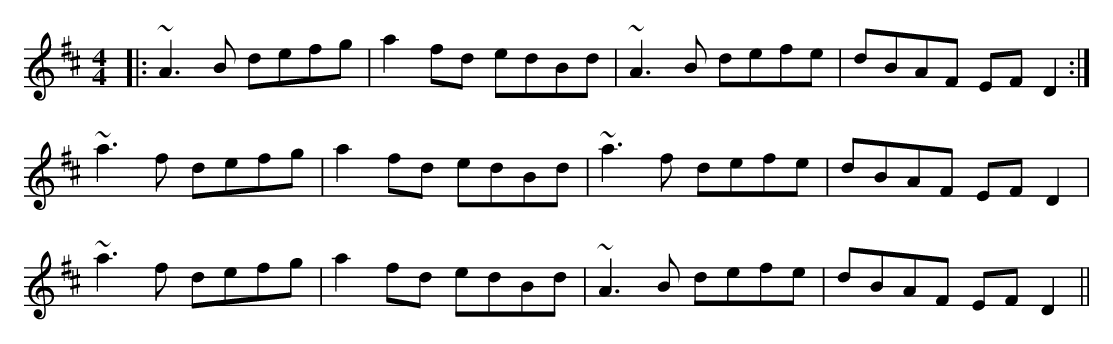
X:1
M:4/4
K:D
|:~A3B defg|a2fd edBd|~A3B defe|dBAF EFD2:|
~a3f defg|a2fd edBd|~a3f defe|dBAF EFD2|
~a3f defg|a2fd edBd|~A3B defe|dBAF EFD2||
